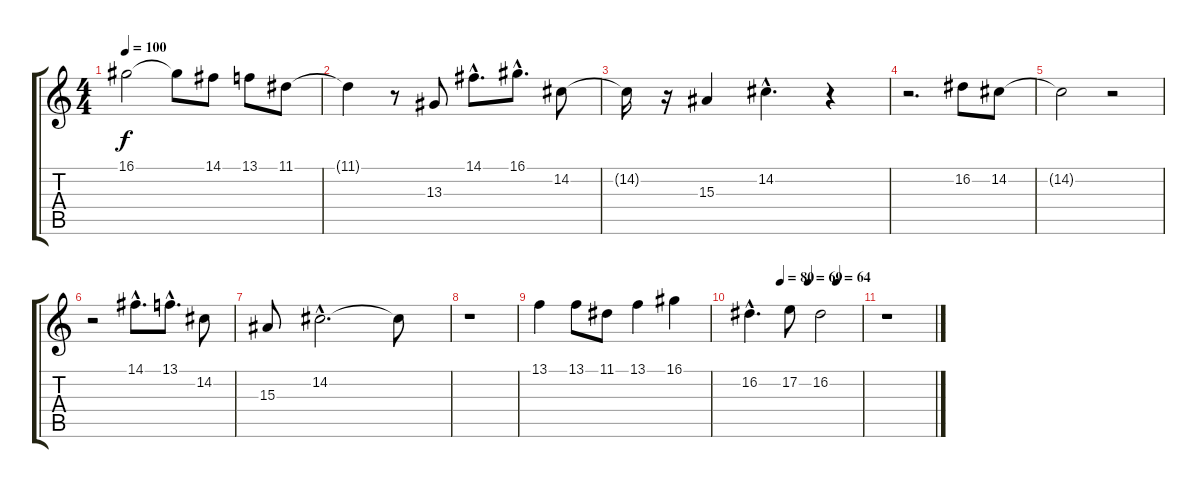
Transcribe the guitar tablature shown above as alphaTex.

\track "" {instrument brightacousticpiano}
\staff {score tabs}
\tuning (E4 B3 G3 D3 A2 E2) {hide}
\ts (4 4)
\tempo 100
\clef g2
\ks c
16.1.2{dy f} 16.1{t}.8 14.1.8 13.1.8 11.1.8 |
11.1{t}.4 r.8 13.3.8 14.1{hac}.8{d} 16.1{hac}.8{d} 14.2.8 |
14.2{t}.16 r.16 15.3.4 14.2{hac}.4{d} r.4 |
r.2{d} 16.2.8 14.2.8 |
14.2{t}.2 r.2 |
r.2 14.1{hac}.8{d} 13.1{hac}.8{d} 14.2.8 |
15.3.8 14.2{hac}.2{d} 14.2{t}.8 |
r.1 |
13.1.4 13.1.8 11.1.8 13.1.4 16.1.4 |
\tempo (80 0.28125)
\tempo (69 0.53125)
\tempo (64 0.78125)
16.2{hac}.4{d} 17.2.8 16.2.2 |
r.1
